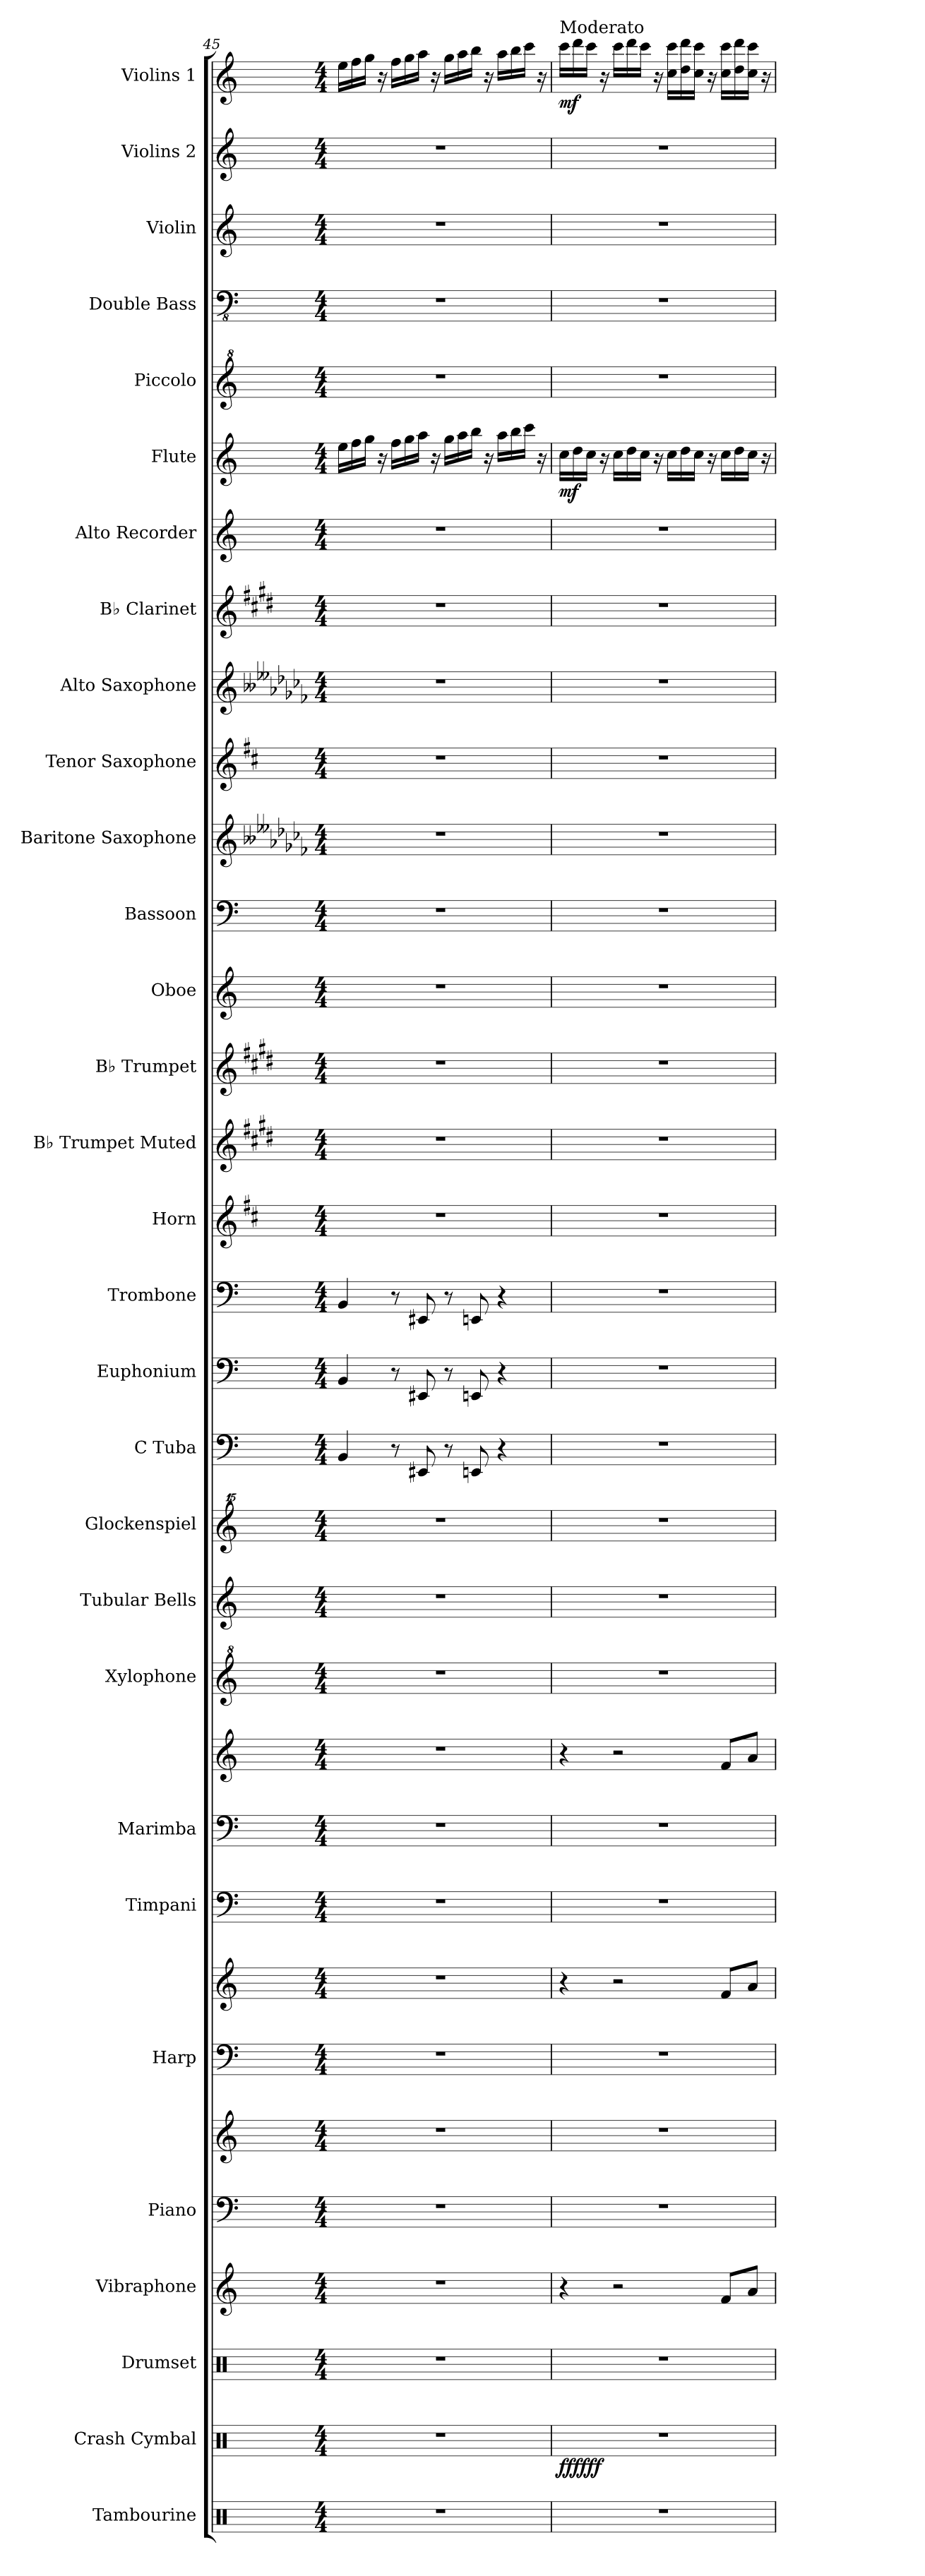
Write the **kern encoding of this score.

**kern	**kern	**dynam	**kern	**kern	**kern	**kern	**kern	**kern	**kern	**kern	**kern	**kern	**kern	**kern	**kern	**kern	**kern	**kern	**kern	**kern	**kern	**kern	**kern	**kern	**kern	**kern	**kern	**kern	**dynam	**kern	**kern	**kern	**kern	**kern	**dynam
*part30	*part29	*part29	*part28	*part27	*part26	*part26	*part25	*part25	*part24	*part23	*part23	*part22	*part21	*part20	*part19	*part18	*part17	*part16	*part15	*part14	*part13	*part12	*part11	*part10	*part9	*part8	*part7	*part6	*part6	*part5	*part4	*part3	*part2	*part1	*part1
*staff33	*staff32	*staff32	*staff31	*staff30	*staff29	*staff28	*staff27	*staff26	*staff25	*staff24	*staff23	*staff22	*staff21	*staff20	*staff19	*staff18	*staff17	*staff16	*staff15	*staff14	*staff13	*staff12	*staff11	*staff10	*staff9	*staff8	*staff7	*staff6	*staff6	*staff5	*staff4	*staff3	*staff2	*staff1	*staff1
*I"Tambourine	*I"Crash Cymbal	*	*I"Drumset	*I"Vibraphone	*I"Piano	*	*I"Harp	*	*I"Timpani	*I"Marimba	*	*I"Xylophone	*I"Tubular Bells	*I"Glockenspiel	*I"C Tuba	*I"Euphonium	*I"Trombone	*I"Horn	*I"B♭ Trumpet Muted	*I"B♭ Trumpet	*I"Oboe	*I"Bassoon	*I"Baritone Saxophone	*I"Tenor Saxophone	*I"Alto Saxophone	*I"B♭ Clarinet	*I"Alto Recorder	*I"Flute	*	*I"Piccolo	*I"Double Bass	*I"Violin	*I"Violins 2	*I"Violins 1	*
*I'Tamb.	*I'Cr. Cym.	*	*I'Drs.	*I'Vib.	*I'Pno.	*	*I'Hrp.	*	*I'Timp.	*I'Mrm.	*	*I'Xyl.	*I'Tu. Be.	*I'Glk.	*I'C Tu.	*I'Eu.	*I'Trb.	*I'Hn.	*I'B♭ Tpt. Mut	*I'B♭ Tpt.	*I'Ob.	*I'Bsn.	*I'Bar. Sax.	*I'T. Sax.	*I'A. Sax.	*I'B♭ Cl.	*I'A. Rec.	*I'Fl.	*	*I'Picc.	*	*I'Vln.	*I'Vlns. 2	*I'Vlns. 1	*
*clefX	*clefX	*	*clefX	*clefG2	*clefF4	*clefG2	*clefF4	*clefG2	*clefF4	*clefF4	*clefG2	*clefG^2	*clefG2	*clefG^^2	*clefF4	*clefF4	*clefF4	*clefG2	*clefG2	*clefG2	*clefG2	*clefF4	*clefG2	*clefG2	*clefG2	*clefG2	*clefG2	*clefG2	*	*clefG^2	*clefFv4	*clefG2	*clefG2	*clefG2	*
*	*	*	*	*	*	*	*	*	*	*	*	*	*	*	*	*	*	*ITrd4c7	*ITrd1c2	*ITrd1c2	*	*	*ITrd12c21	*ITrd8c14	*ITrd5c9	*ITrd1c2	*	*	*	*ITrd-7c-12	*ITrd7c12	*	*	*	*
*k[]	*k[]	*	*k[]	*k[]	*k[]	*k[]	*k[]	*k[]	*k[]	*k[]	*k[]	*k[]	*k[]	*k[]	*k[]	*k[]	*k[]	*k[f#]	*k[f#c#]	*k[f#c#]	*k[]	*k[]	*k[b--e--a-d-g-c-f-]	*k[f#c#]	*k[b--e--a-d-g-c-f-]	*k[f#c#]	*k[]	*k[]	*	*k[]	*k[]	*k[]	*k[]	*k[]	*
*C:	*C:	*	*C:	*C:	*C:	*C:	*C:	*C:	*C:	*C:	*C:	*C:	*C:	*C:	*C:	*C:	*C:	*G:	*D:	*D:	*C:	*C:	*B--:	*D:	*B--:	*D:	*C:	*C:	*	*C:	*C:	*C:	*C:	*C:	*
*M4/4	*M4/4	*	*M4/4	*M4/4	*M4/4	*M4/4	*M4/4	*M4/4	*M4/4	*M4/4	*M4/4	*M4/4	*M4/4	*M4/4	*M4/4	*M4/4	*M4/4	*M4/4	*M4/4	*M4/4	*M4/4	*M4/4	*M4/4	*M4/4	*M4/4	*M4/4	*M4/4	*M4/4	*	*M4/4	*M4/4	*M4/4	*M4/4	*M4/4	*
=45	=45	=45	=45	=45	=45	=45	=45	=45	=45	=45	=45	=45	=45	=45	=45	=45	=45	=45	=45	=45	=45	=45	=45	=45	=45	=45	=45	=45	=45	=45	=45	=45	=45	=45	=45
1r	1r	.	1r	1r	1r	1r	1r	1r	1r	1r	1r	1r	1r	1r	4BB/	4BB/	4BB/	1r	1r	1r	1r	1r	1r	1r	1r	1r	1r	16ee\LL	.	1r	1r	1r	1r	16ee\LL	.
.	.	.	.	.	.	.	.	.	.	.	.	.	.	.	.	.	.	.	.	.	.	.	.	.	.	.	.	16ff\	.	.	.	.	.	16ff\	.
.	.	.	.	.	.	.	.	.	.	.	.	.	.	.	.	.	.	.	.	.	.	.	.	.	.	.	.	16gg\JJ	.	.	.	.	.	16gg\JJ	.
.	.	.	.	.	.	.	.	.	.	.	.	.	.	.	.	.	.	.	.	.	.	.	.	.	.	.	.	16r	.	.	.	.	.	16r	.
.	.	.	.	.	.	.	.	.	.	.	.	.	.	.	8r	8r	8r	.	.	.	.	.	.	.	.	.	.	16ff\LL	.	.	.	.	.	16ff\LL	.
.	.	.	.	.	.	.	.	.	.	.	.	.	.	.	.	.	.	.	.	.	.	.	.	.	.	.	.	16gg\	.	.	.	.	.	16gg\	.
.	.	.	.	.	.	.	.	.	.	.	.	.	.	.	8EE#X/	8EE#X/	8EE#X/	.	.	.	.	.	.	.	.	.	.	16aa\JJ	.	.	.	.	.	16aa\JJ	.
.	.	.	.	.	.	.	.	.	.	.	.	.	.	.	.	.	.	.	.	.	.	.	.	.	.	.	.	16r	.	.	.	.	.	16r	.
.	.	.	.	.	.	.	.	.	.	.	.	.	.	.	8r	8r	8r	.	.	.	.	.	.	.	.	.	.	16gg\LL	.	.	.	.	.	16gg\LL	.
.	.	.	.	.	.	.	.	.	.	.	.	.	.	.	.	.	.	.	.	.	.	.	.	.	.	.	.	16aa\	.	.	.	.	.	16aa\	.
.	.	.	.	.	.	.	.	.	.	.	.	.	.	.	8EEn/	8EEn/	8EEn/	.	.	.	.	.	.	.	.	.	.	16bb\JJ	.	.	.	.	.	16bb\JJ	.
.	.	.	.	.	.	.	.	.	.	.	.	.	.	.	.	.	.	.	.	.	.	.	.	.	.	.	.	16r	.	.	.	.	.	16r	.
.	.	.	.	.	.	.	.	.	.	.	.	.	.	.	4r	4r	4r	.	.	.	.	.	.	.	.	.	.	16aa\LL	.	.	.	.	.	16aa\LL	.
.	.	.	.	.	.	.	.	.	.	.	.	.	.	.	.	.	.	.	.	.	.	.	.	.	.	.	.	16bb\	.	.	.	.	.	16bb\	.
.	.	.	.	.	.	.	.	.	.	.	.	.	.	.	.	.	.	.	.	.	.	.	.	.	.	.	.	16ccc\JJ	.	.	.	.	.	16ccc\JJ	.
.	.	.	.	.	.	.	.	.	.	.	.	.	.	.	.	.	.	.	.	.	.	.	.	.	.	.	.	16r	.	.	.	.	.	16r	.
=46	=46	=46	=46	=46	=46	=46	=46	=46	=46	=46	=46	=46	=46	=46	=46	=46	=46	=46	=46	=46	=46	=46	=46	=46	=46	=46	=46	=46	=46	=46	=46	=46	=46	=46	=46
!	!	!	!	!	!	!	!	!	!	!	!	!	!	!	!	!	!	!	!	!	!	!	!	!	!	!	!	!	!	!	!	!	!	!LO:TX:a:t=Moderato	!
!	!	!LO:DY:b	!	!	!	!	!	!	!	!	!	!	!	!	!	!	!	!	!	!	!	!	!	!	!	!	!	!	!LO:DY:b	!	!	!	!	!	!LO:DY:b
1r	1r	ffffff	1r	4r	1r	1r	1r	4r	1r	1r	4r	1r	1r	1r	1r	1r	1r	1r	1r	1r	1r	1r	1r	1r	1r	1r	1r	16cc\LL	mf	1r	1r	1r	1r	16ccc\LL	mf
.	.	.	.	.	.	.	.	.	.	.	.	.	.	.	.	.	.	.	.	.	.	.	.	.	.	.	.	16dd\	.	.	.	.	.	16ddd\	.
.	.	.	.	.	.	.	.	.	.	.	.	.	.	.	.	.	.	.	.	.	.	.	.	.	.	.	.	16cc\JJ	.	.	.	.	.	16ccc\JJ	.
.	.	.	.	.	.	.	.	.	.	.	.	.	.	.	.	.	.	.	.	.	.	.	.	.	.	.	.	16r	.	.	.	.	.	16r	.
.	.	.	.	2r	.	.	.	2r	.	.	2r	.	.	.	.	.	.	.	.	.	.	.	.	.	.	.	.	16cc\LL	.	.	.	.	.	16ccc\LL	.
.	.	.	.	.	.	.	.	.	.	.	.	.	.	.	.	.	.	.	.	.	.	.	.	.	.	.	.	16dd\	.	.	.	.	.	16ddd\	.
.	.	.	.	.	.	.	.	.	.	.	.	.	.	.	.	.	.	.	.	.	.	.	.	.	.	.	.	16cc\JJ	.	.	.	.	.	16ccc\JJ	.
.	.	.	.	.	.	.	.	.	.	.	.	.	.	.	.	.	.	.	.	.	.	.	.	.	.	.	.	16r	.	.	.	.	.	16r	.
.	.	.	.	.	.	.	.	.	.	.	.	.	.	.	.	.	.	.	.	.	.	.	.	.	.	.	.	16cc\LL	.	.	.	.	.	16cc\ 16ccc\LL	.
.	.	.	.	.	.	.	.	.	.	.	.	.	.	.	.	.	.	.	.	.	.	.	.	.	.	.	.	16dd\	.	.	.	.	.	16dd\ 16ddd\	.
.	.	.	.	.	.	.	.	.	.	.	.	.	.	.	.	.	.	.	.	.	.	.	.	.	.	.	.	16cc\JJ	.	.	.	.	.	16cc\ 16ccc\JJ	.
.	.	.	.	.	.	.	.	.	.	.	.	.	.	.	.	.	.	.	.	.	.	.	.	.	.	.	.	16r	.	.	.	.	.	16r	.
.	.	.	.	8f/L	.	.	.	8f/L	.	.	8f/L	.	.	.	.	.	.	.	.	.	.	.	.	.	.	.	.	16cc\LL	.	.	.	.	.	16cc\ 16ccc\LL	.
.	.	.	.	.	.	.	.	.	.	.	.	.	.	.	.	.	.	.	.	.	.	.	.	.	.	.	.	16dd\	.	.	.	.	.	16dd\ 16ddd\	.
.	.	.	.	8a/J	.	.	.	8a/J	.	.	8a/J	.	.	.	.	.	.	.	.	.	.	.	.	.	.	.	.	16cc\JJ	.	.	.	.	.	16cc\ 16ccc\JJ	.
.	.	.	.	.	.	.	.	.	.	.	.	.	.	.	.	.	.	.	.	.	.	.	.	.	.	.	.	16r	.	.	.	.	.	16r	.
=	=	=	=	=	=	=	=	=	=	=	=	=	=	=	=	=	=	=	=	=	=	=	=	=	=	=	=	=	=	=	=	=	=	=	=
*-	*-	*-	*-	*-	*-	*-	*-	*-	*-	*-	*-	*-	*-	*-	*-	*-	*-	*-	*-	*-	*-	*-	*-	*-	*-	*-	*-	*-	*-	*-	*-	*-	*-	*-	*-
